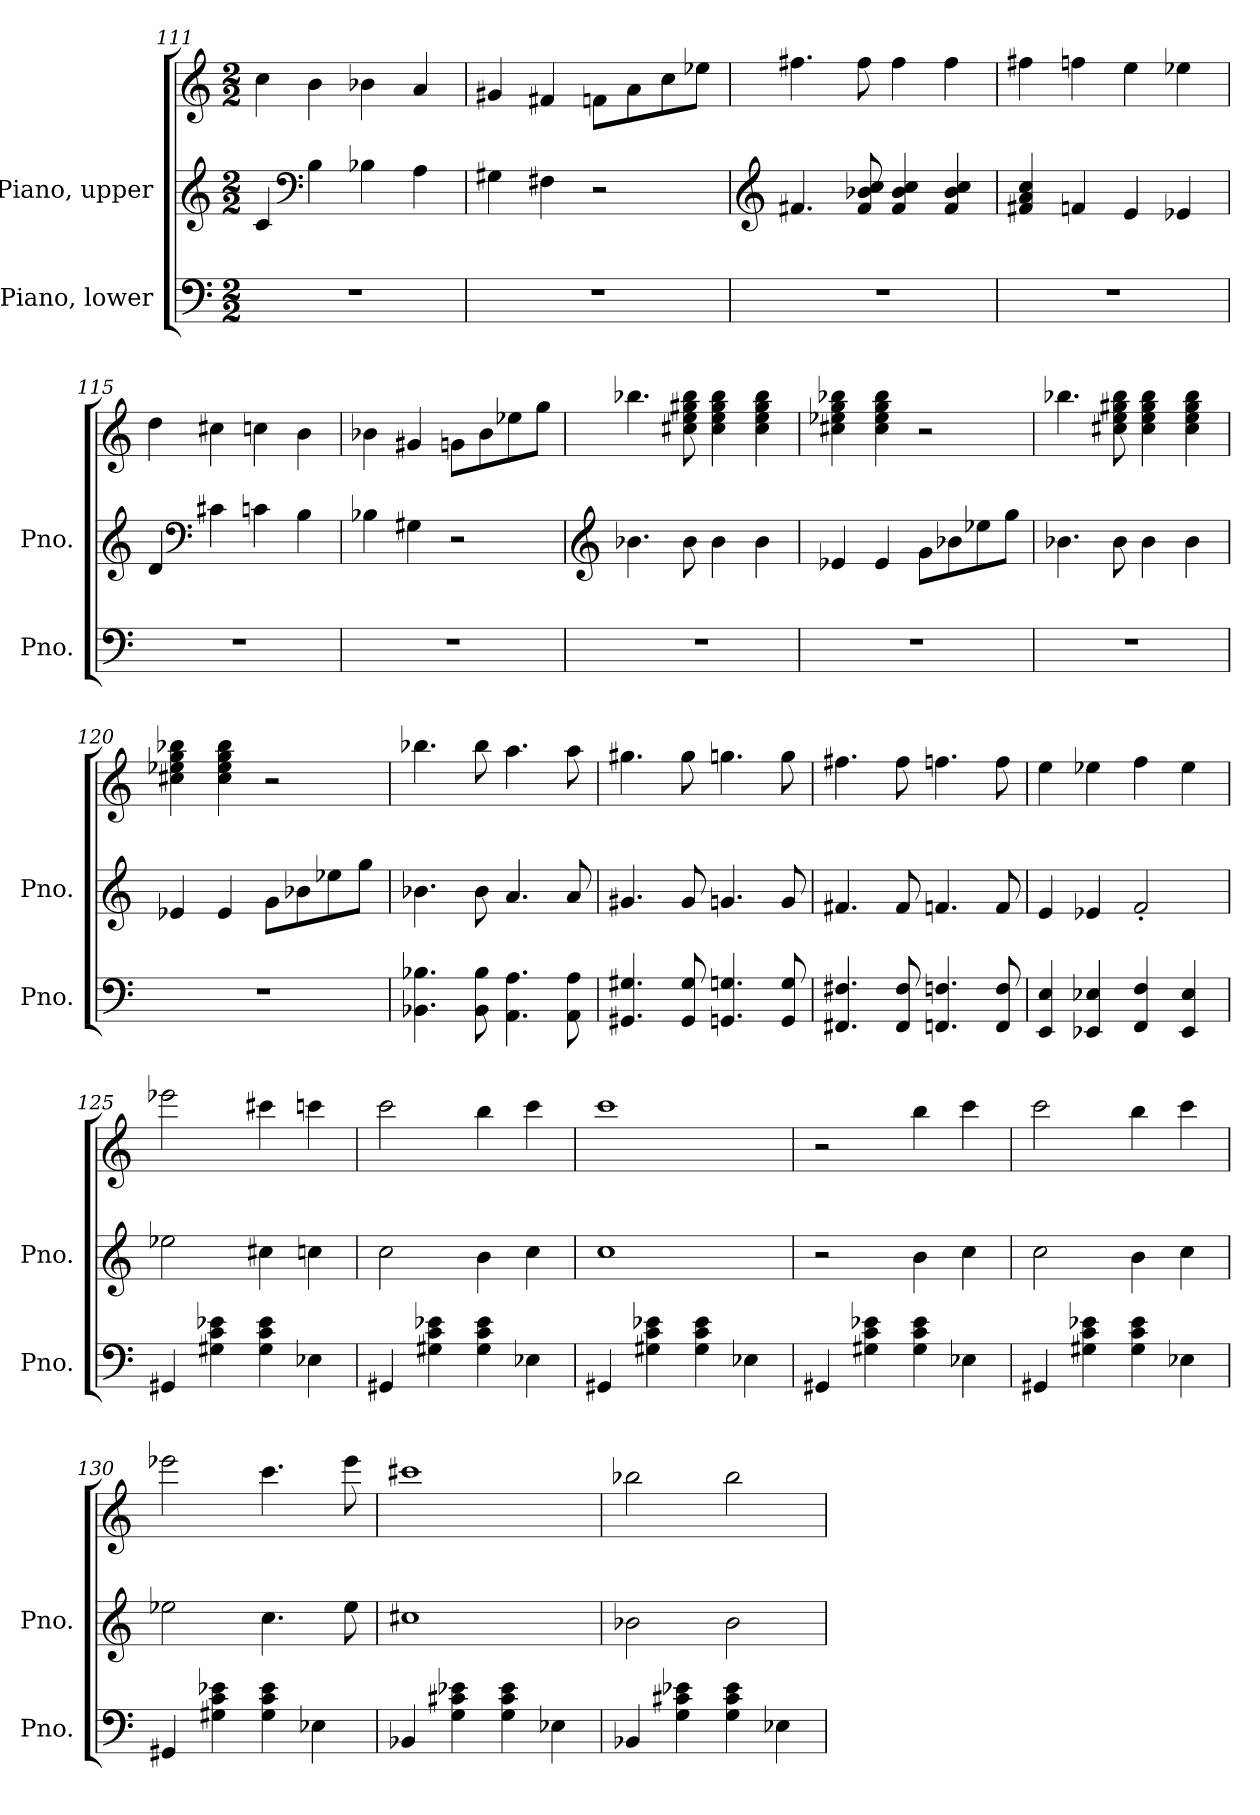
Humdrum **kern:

**kern	**kern	**kern
*part2	*part1	*part1
*staff3	*staff2	*staff1
*I"Piano, lower	*I"Piano, upper	*
*I'Pno.	*I'Pno.	*
*clefF4	*clefG2	*clefG2
*k[]	*k[]	*k[]
*M2/2	*M2/2	*M2/2
=111	=111	=111
1r	4c/	4cc\
*	*clefF4	*
.	4B\	4b\
.	4B-X\	4b-X\
.	4A\	4a/
=112	=112	=112
1r	4G#X\	4g#X/
.	4F#X\	4f#X/
.	2r	8fn\L
.	.	8a\
.	.	8cc\
.	.	8ee-X\J
!!LO:LB:g=z
=113	=113	=113
*	*clefG2	*
1r	4.f#X/	4.ff#X\
.	8f#/ 8b-X/ 8cc/	8ff#\
.	4f#/ 4b-/ 4cc/	4ff#\
.	4f#/ 4b-/ 4cc/	4ff#\
=114	=114	=114
1r	4f#X/ 4a/ 4cc/	4ff#X\
.	4fn/	4ffn\
.	4e/	4ee\
.	4e-X/	4ee-X\
=115	=115	=115
1r	4d/	4dd\
*	*clefF4	*
.	4c#X\	4cc#X\
.	4cn\	4ccn\
.	4B\	4b\
=116	=116	=116
1r	4B-X\	4b-X\
.	4G#X\	4g#X/
.	2r	8gn\L
.	.	8b-\
.	.	8ee-X\
.	.	8gg\J
=117	=117	=117
*	*clefG2	*
1r	4.b-X\	4.bb-X\
.	8b-\	8cc#X\ 8ee\ 8gg#X\ 8bb-\
.	4b-\	4cc#\ 4ee\ 4gg#\ 4bb-\
.	4b-\	4cc#\ 4ee\ 4gg#\ 4bb-\
!!LO:LB:g=z
=118	=118	=118
1r	4e-X/	4cc#X\ 4ee-X\ 4gg\ 4bb-X\
.	4e-/	4cc#\ 4ee-\ 4gg\ 4bb-\
.	8g\L	2r
.	8b-X\	.
.	8ee-X\	.
.	8gg\J	.
=119	=119	=119
1r	4.b-X\	4.bb-X\
.	8b-\	8cc#X\ 8ee\ 8gg#X\ 8bb-\
.	4b-\	4cc#\ 4ee\ 4gg#\ 4bb-\
.	4b-\	4cc#\ 4ee\ 4gg#\ 4bb-\
=120	=120	=120
1r	4e-X/	4cc#X\ 4ee-X\ 4gg\ 4bb-X\
.	4e-/	4cc#\ 4ee-\ 4gg\ 4bb-\
.	8g\L	2r
.	8b-X\	.
.	8ee-X\	.
.	8gg\J	.
=121	=121	=121
4.BB-X\ 4.B-X\	4.b-X\	4.bb-X\
8BB-\ 8B-\	8b-\	8bb-\
4.AA\ 4.A\	4.a/	4.aa\
8AA\ 8A\	8a/	8aa\
=122	=122	=122
4.GG#X/ 4.G#X/	4.g#X/	4.gg#X\
8GG#/ 8G#/	8g#/	8gg#\
4.GGn/ 4.Gn/	4.gn/	4.ggn\
8GG/ 8G/	8g/	8gg\
!!LO:LB:g=z
=123	=123	=123
4.FF#X/ 4.F#X/	4.f#X/	4.ff#X\
8FF#/ 8F#/	8f#/	8ff#\
4.FFn/ 4.Fn/	4.fn/	4.ffn\
8FF/ 8F/	8f/	8ff\
=124	=124	=124
4EE/ 4E/	4e/	4ee\
4EE-X/ 4E-X/	4e-X/	4ee-X\
4FF/ 4F/	2f'/	4ff\
4EE-/ 4E-/	.	4ee-\
=125	=125	=125
4GG#X/	2ee-X\	2eee-X\
4G#X\ 4c\ 4e-X\	.	.
4G#\ 4c\ 4e-\	4cc#X\	4ccc#X\
4E-X\	4ccn\	4cccn\
=126	=126	=126
4GG#X/	2cc\	2ccc\
4G#X\ 4c\ 4e-X\	.	.
4G#\ 4c\ 4e-\	4b\	4bb\
4E-X\	4cc\	4ccc\
=127	=127	=127
4GG#X/	1cc	1ccc
4G#X\ 4c\ 4e-X\	.	.
4G#\ 4c\ 4e-\	.	.
4E-X\	.	.
=128	=128	=128
4GG#X/	2r	2r
4G#X\ 4c\ 4e-X\	.	.
4G#\ 4c\ 4e-\	4b\	4bb\
4E-X\	4cc\	4ccc\
!!LO:PB:g=z
=129	=129	=129
4GG#X/	2cc\	2ccc\
4G#X\ 4c\ 4e-X\	.	.
4G#\ 4c\ 4e-\	4b\	4bb\
4E-X\	4cc\	4ccc\
=130	=130	=130
4GG#X/	2ee-X\	2eee-X\
4G#X\ 4c\ 4e-X\	.	.
4G#\ 4c\ 4e-\	4.cc\	4.ccc\
4E-X\	.	.
.	8ee-\	8eee-\
=131	=131	=131
4BB-X/	1cc#X	1ccc#X
4G\ 4c#X\ 4e-X\	.	.
4G\ 4c#\ 4e-\	.	.
4E-X\	.	.
=132	=132	=132
4BB-X/	2b-X\	2bb-X\
4G\ 4c#X\ 4e-X\	.	.
4G\ 4c#\ 4e-\	2b-\	2bb-\
4E-X\	.	.
=	=	=
*-	*-	*-
